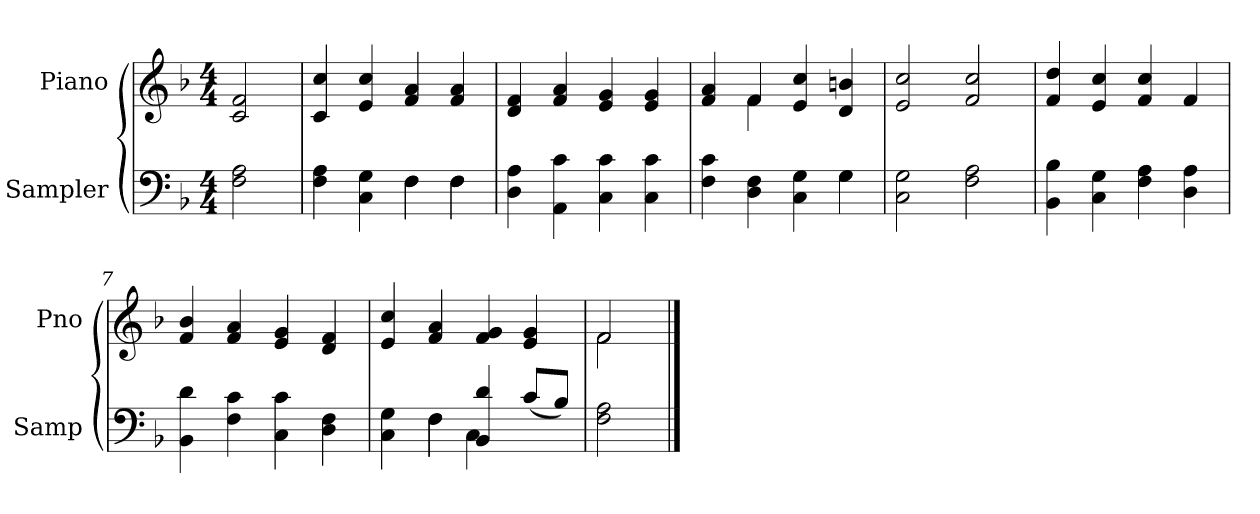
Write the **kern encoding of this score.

**kern	**kern
*part2	*part1
*staff2	*staff1
*I"Sampler	*I"Piano
*I'Samp	*I'Pno
*clefF4	*clefG2
*k[b-]	*k[b-]
*F:	*F:
*M4/4	*M4/4
=1	=1
2F 2A	2c 2f
=2	=2
*^	*
4F 4A	2ryy	4c 4cc
4C 4G	.	4e 4cc
4F\	4F	4f 4a
4F\	4F	4f 4a
*v	*v	*
=3	=3
4D 4A	4d 4f
4AA 4c	4f 4a
4C 4c	4e 4g
4C 4c	4e 4g
=4	=4
*^	*^
4F 4c	2.ryy	4f 4a	4ryy
4D 4F	.	4f/	4f
4C 4G	.	4e 4cc	2ryy
4G\	4G	4d 4bn	.
*v	*v	*	*
*	*v	*v
=5	=5
2C 2G	2e 2cc
2F 2A	2f 2cc
=6	=6
4BB- 4B-	4f 4dd
4C 4G	4e 4cc
4F 4A	4f 4cc
4D 4A	4f
=7	=7
4BB- 4d	4f 4b-
4F 4c	4f 4a
4C 4c	4e 4g
4D 4F	4d 4f
=8	=8
*^	*
4C 4G	4ryy	4e 4cc
4F\	4F	4f 4a
4BB- 4d	4C	4f 4g
(8c/L	4ryy	4e 4g
8B-/J)	.	.
*v	*v	*
=9	=9
*	*^
2F 2A	2f/	2f
*	*v	*v
==	==
*-	*-
